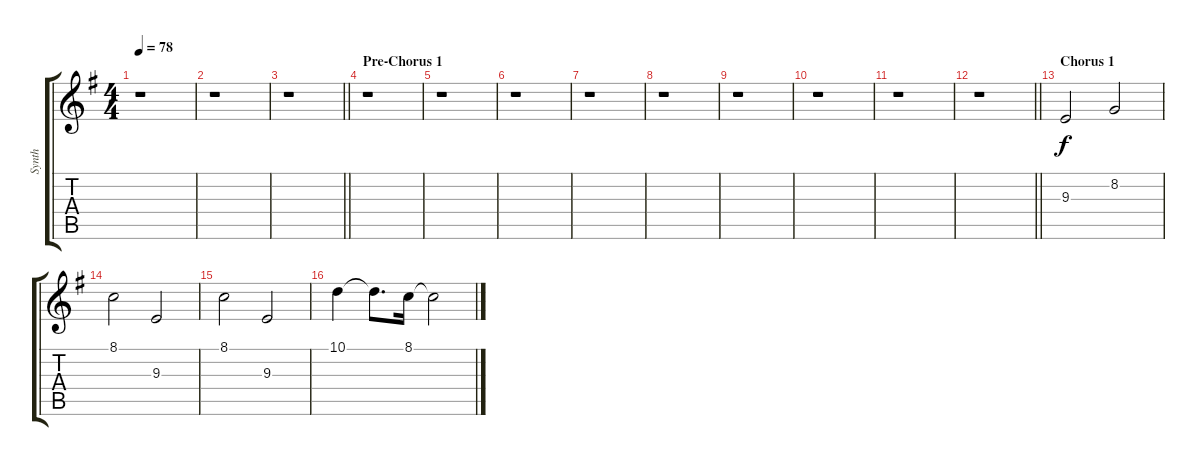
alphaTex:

\track ("Synth" "Synth") {instrument stringensemble1}
\staff {score tabs}
\tuning (E4 B3 G3 D3 A2 E2) {hide}
\ts (4 4)
\tempo 78
\clef g2
\ks g
r.1{dy f} |
r.1 |
\barLineRight lightlight
r.1 |
\section ("" "Pre-Chorus 1")
r.1 |
r.1 |
r.1 |
r.1 |
r.1 |
r.1 |
r.1 |
r.1 |
\barLineRight lightlight
r.1 |
\section ("" "Chorus 1")
9.3.2 8.2.2 |
8.1.2 9.3.2 |
8.1.2 9.3.2 |
10.1.4 10.1{t}.8{d} 8.1.16 8.1{t}.2
